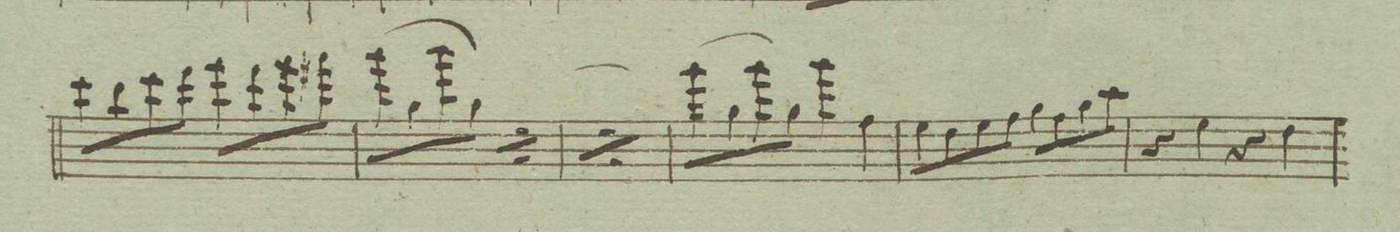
**kern	**dynam
*I"Violino. 1mo	*
*clefG2	*
*k[]	*
*met(c|)	*
*M2/2	*
8ccc\L	.
8bb\	.
8ccc\	.
8ddd\J	.
8eee\L	.
8ddd\	.
8eee\	.
8fff#X\J	.
=136	=136
(8ggg\L	.
8gg\	.
8ggg\	.
8gg\J)	.
*rep	*
(8ggg\L	.
8gg\	.
8ggg\	.
8gg\J)	.
*Xrep	*
=137	=137
*rep	*
(8ggg\L	.
8gg\	.
8ggg\	.
8gg\J)	.
(8ggg\L	.
8gg\	.
8ggg\	.
8gg\J)	.
*Xrep	*
=138	=138
(8ggg\L	.
8gg\	.
8ggg\	.
8gg\J)	.
4ggg\	.
4ff\	.
=139	=139
8ee\L	.
8dd\	.
8ee\	.
8ff\J	.
8gg\L	.
8ff\	.
8gg\	.
8aa\J	.
=140	=140
4r	.
4ee\	.
4r	.
4dd\	.
=141	=141
*-	*-
